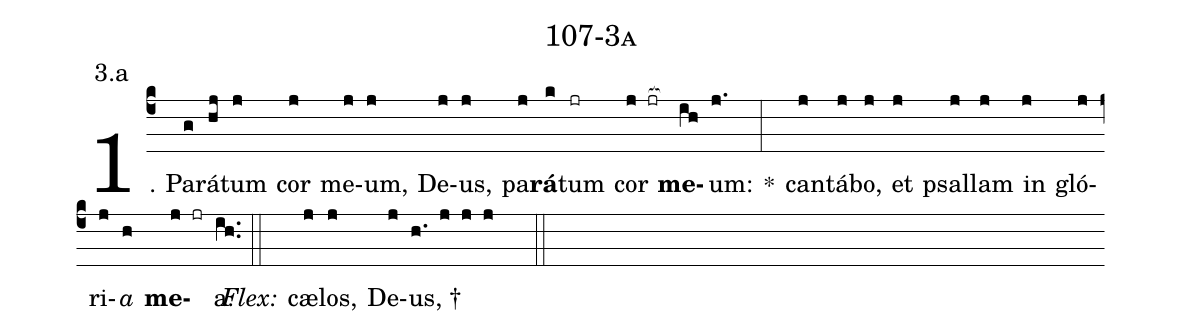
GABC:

name: 107-3a;
annotation: 3.a;
%%
(c4)1. Pa(g)rá(hj)tum(j) cor(j) me(j)um,(j) De(j)us,(j) pa(j)<b>rá</b>(k)tum(jr) cor(j jr[ocb:1{]) <b>me</b>(ih[ocb:0}])um:(j.) *(:) can(j)tá(j)bo,(j) et(j) psal(j)lam(j) in(j) gló(j)ri(j)<i>a</i>(h) <b>me</b>(j jr)a.(ih..) (::)
<i>Flex:</i>()  cæ(j)los,(j) De(j)us, †(h. j j j  ::)
